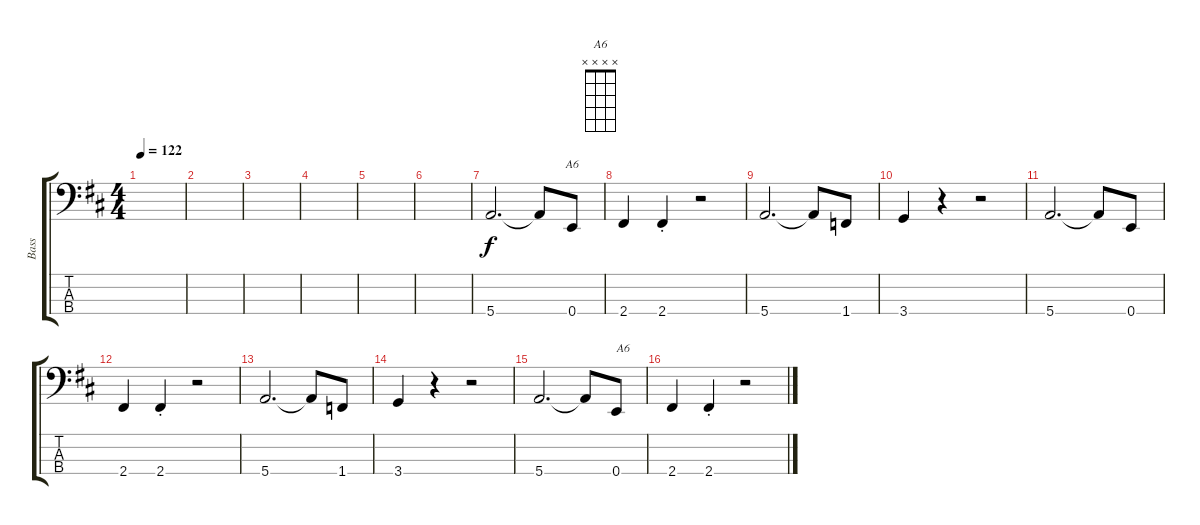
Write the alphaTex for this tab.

\track ("Bass" "Bass") {instrument electricbassfinger}
\staff {score tabs}
\tuning (G2 D2 A1 E1) {hide}
\chord ("A6" x x x x)
\ts (4 4)
\tempo 122
\clef f4
\ks d
|
|
|
|
|
|
5.4.2{d dy f} 5.4{t}.8 0.4.8{ch "A6"} |
2.4.4 2.4{st}.4 r.2 |
5.4.2{d} 5.4{t}.8 1.4.8 |
3.4.4 r.4 r.2 |
5.4.2{d} 5.4{t}.8 0.4.8 |
2.4.4 2.4{st}.4 r.2 |
5.4.2{d} 5.4{t}.8 1.4.8 |
3.4.4 r.4 r.2 |
5.4.2{d} 5.4{t}.8 0.4.8{txt "A6"} |
2.4.4 2.4{st}.4 r.2
